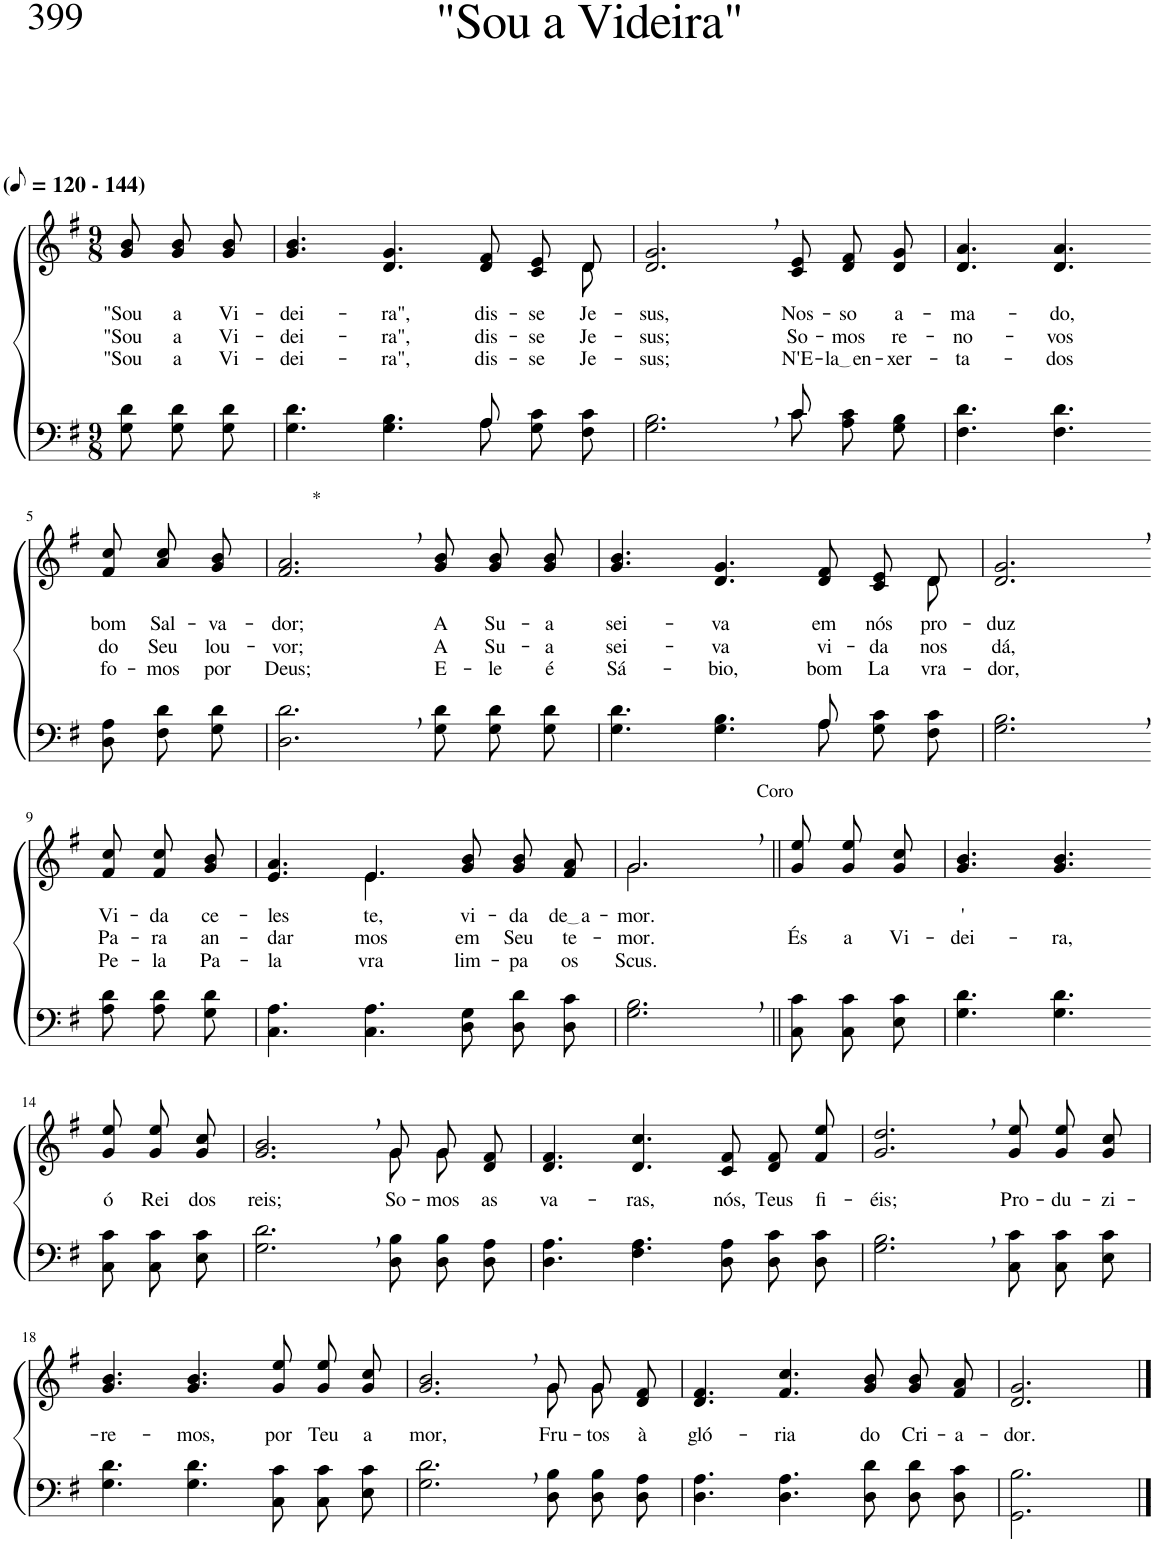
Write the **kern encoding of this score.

**kern	**kern	**text	**text	**text
*part2	*part1	*part1	*part1	*part1
*staff2	*staff1	*staff1	*staff1	*staff1
*I"Parte III e IV	*I"Parte I e II	*	*	*
*clefF4	*clefG2	*	*	*
*Trd1c2	*Trd1c2	*	*	*
*k[f#]	*k[f#]	*	*	*
*M9/8	*M9/8	*	*	*
*MM60	*MM60	*	*	*
=1	=1	=1	=1	=1
!	!LO:TX:a:B:t=(	!	!	!
!	!LO:TX:a:B:t=- 144)	!	!	!
!	!	!LO:LY:b	!LO:LY:b	!LO:LY:b
8G\ 8d\L	8g/ 8b/L	"Sou	"Sou	"Sou
!	!	!LO:LY:b	!LO:LY:b	!LO:LY:b
8G\ 8d\	8g/ 8b/	a	a	a
!	!	!LO:LY:b	!LO:LY:b	!LO:LY:b
8G\ 8d\J	8g/ 8b/J	Vi-	Vi-	Vi-
=2	=2	=2	=2	=2
*^	*	*	*	*
!	!	!	!LO:LY:b	!LO:LY:b	!LO:LY:b
*	*	*^	*	*	*
4.G\ 4.d\	2.ryy	4.g/ 4.b/	1ryy	-dei-	-dei-	-dei-
!	!	!	!	!LO:LY:b	!LO:LY:b	!LO:LY:b
4.G\ 4.B\	.	4.d/ 4.g/	.	-ra",	-ra",	-ra",
!	!	!	!	!LO:LY:b	!LO:LY:b	!LO:LY:b
8A\L	8A/	8d/ 8f#/L	.	dis-	dis-	dis-
!	!	!	!	!LO:LY:b	!LO:LY:b	!LO:LY:b
8G\ 8c\	4ryy	8c/ 8e/	.	-se	-se	-se
!	!	!	!	!LO:LY:b	!LO:LY:b	!LO:LY:b
8F#\ 8c\J	.	8d/J	8d\	Je-	Je-	Je-
=3	=3	=3	=3	=3	=3	=3
!	!	!	!	!LO:LY:b	!LO:LY:b	!LO:LY:b
*	*	*v	*v	*	*	*
2.ryy	2.G\ 2.B\	2.d/, 2.g/,	-sus,	-sus;	sus;
!	!	!	!LO:LY:b	!LO:LY:b	!LO:LY:b
8c/	8c\L	8c/ 8e/L	Nos-	So-	N'E-
!	!	!	!LO:LY:b	!LO:LY:b	!LO:LY:b
4ryy	8A\ 8c\	8d/ 8f#/	-so	-mos	la en
!	!	!	!LO:LY:b	!LO:LY:b	!LO:LY:b
.	8G\ 8B\J	8d/ 8g/J	a-	re-	-xer-
=4	=4	=4	=4	=4	=4
!	!	!	!LO:LY:b	!LO:LY:b	!LO:LY:b
*v	*v	*	*	*	*
4.F#\ 4.d\	4.d/ 4.a/	-ma-	-no-	-ta-
!	!	!LO:LY:b	!LO:LY:b	!LO:LY:b
4.F#\ 4.d\	4.d/ 4.a/	-do,	-vos	-dos
!!LO:LB:g=z
=5-	=5-	=5-	=5-	=5-
!	!	!LO:LY:b	!LO:LY:b	!LO:LY:b
8D\ 8A\L	8f#/ 8cc/L	bom	do	fo-
!	!	!LO:LY:b	!LO:LY:b	!LO:LY:b
8F#\ 8d\	8a/ 8cc/	Sal-	Seu	-mos
!	!	!LO:LY:b	!LO:LY:b	!LO:LY:b
8G\ 8d\J	8g/ 8b/J	-va-	lou-	por
=6	=6	=6	=6	=6
!	!LO:TX:a:t=*	!	!	!
!	!	!LO:LY:b	!LO:LY:b	!LO:LY:b
2.D\, 2.d\,	2.f#/, 2.a/,	-dor;	-vor;	Deus;
!	!	!LO:LY:b	!LO:LY:b	!LO:LY:b
8G\ 8d\L	8g/ 8b/L	A	A	E-
!	!	!LO:LY:b	!LO:LY:b	!LO:LY:b
8G\ 8d\	8g/ 8b/	Su-	Su-	-le
!	!	!LO:LY:b	!LO:LY:b	!LO:LY:b
8G\ 8d\J	8g/ 8b/J	-a	-a	é
=7	=7	=7	=7	=7
*^	*	*	*	*
!	!	!	!LO:LY:b	!LO:LY:b	!LO:LY:b
*	*	*^	*	*	*
4.G\ 4.d\	2.ryy	4.g/ 4.b/	1ryy	sei-	sei-	Sá-
!	!	!	!	!LO:LY:b	!LO:LY:b	!LO:LY:b
4.G\ 4.B\	.	4.d/ 4.g/	.	-va	-va	-bio,
!	!	!	!	!LO:LY:b	!LO:LY:b	!LO:LY:b
8A\L	8A/	8d/ 8f#/L	.	em	vi-	bom
!	!	!	!	!LO:LY:b	!LO:LY:b	!LO:LY:b
8G\ 8c\	4ryy	8c/ 8e/	.	nós	-da	La-
!	!	!	!	!LO:LY:b	!LO:LY:b	!LO:LY:b
8F#\ 8c\J	.	8d/J	8d\	pro-	nos	-vra-
*v	*v	*	*	*	*	*
=8	=8	=8	=8	=8	=8
!	!	!	!LO:LY:b	!LO:LY:b	!LO:LY:b
*	*v	*v	*	*	*
2.G\, 2.B\,	2.d/, 2.g/,	-duz	dá,	-dor,
!!LO:LB:g=z
=9-	=9-	=9-	=9-	=9-
!	!	!LO:LY:b	!LO:LY:b	!LO:LY:b
8A\ 8d\L	8f#/ 8cc/L	Vi-	Pa-	Pe-
!	!	!LO:LY:b	!LO:LY:b	!LO:LY:b
8A\ 8d\	8f#/ 8cc/	-da	-ra	-la
!	!	!LO:LY:b	!LO:LY:b	!LO:LY:b
8G\ 8d\J	8g/ 8b/J	ce-	an-	Pa-
=10	=10	=10	=10	=10
!	!	!LO:LY:b	!LO:LY:b	!LO:LY:b
*	*^	*	*	*
4.C\ 4.A\	4.e/ 4.a/	4.ryy	-les-	-dar-	-la-
!	!	!	!LO:LY:b	!LO:LY:b	!LO:LY:b
4.C\ 4.A\	4.e/	4.e\	-te,	-mos	-vra
!	!	!	!LO:LY:b	!LO:LY:b	!LO:LY:b
8D\ 8G\L	8g/ 8b/L	4.ryy	vi-	em	lim-
!	!	!	!LO:LY:b	!LO:LY:b	!LO:LY:b
8D\ 8d\	8g/ 8b/	.	-da	Seu	-pa
!	!	!	!LO:LY:b	!LO:LY:b	!LO:LY:b
8D\ 8c\J	8f#/ 8a/J	.	de a	te-	os
=11	=11	=11	=11	=11	=11
!	!LO:TX:a:t=Coro	!	!	!	!
!	!	!	!LO:LY:b	!LO:LY:b	!LO:LY:b
2.G\, 2.B\,	2.g,\	2.g/	-mor.	-mor.	Scus.
=12||	=12||	=12||	=12||	=12||	=12||
!	!	!	!	!LO:LY:b	!
*	*v	*v	*	*	*
8C\ 8c\L	8g/ 8ee/L	.	És	.
!	!	!	!LO:LY:b	!
8C\ 8c\	8g/ 8ee/	.	a	.
!	!	!	!LO:LY:b	!
8E\ 8c\J	8g/ 8cc/J	.	Vi-	.
=13	=13	=13	=13	=13
!	!	!LO:LY:b	!LO:LY:b	!
4.G\ 4.d\	4.g/ 4.b/	'	-dei-	.
!	!	!	!LO:LY:b	!
4.G\ 4.d\	4.g/ 4.b/	.	-ra,	.
!!LO:LB:g=z
=14-	=14-	=14-	=14-	=14-
!	!	!LO:LY:b	!	!
8C\ 8c\L	8g/ 8ee/L	ó	.	.
!	!	!LO:LY:b	!	!
8C\ 8c\	8g/ 8ee/	Rei	.	.
!	!	!LO:LY:b	!	!
8E\ 8c\J	8g/ 8cc/J	dos	.	.
=15	=15	=15	=15	=15
*	*^	*	*	*
!	!	!	!LO:LY:b	!	!
2.G\, 2.d\,	2.ryy	2.g/ 2.b/	reis;	.	.
!	!	!	!LO:LY:b	!	!
8D\ 8B\L	8g\L	8g/L	-So-	.	.
!	!	!	!LO:LY:b	!	!
8D\ 8B\	8g\J	8g/	-mos	.	.
!	!	!	!LO:LY:b	!	!
8D\ 8A\J	8ryy	8d/ 8f#/J	as	.	.
=16	=16	=16	=16	=16	=16
!	!	!	!LO:LY:b	!	!
*	*v	*v	*	*	*
4.D\ 4.A\	4.d/ 4.f#/	va-	.	.
!	!	!LO:LY:b	!	!
4.F#\ 4.A\	4.d/ 4.cc/	-ras,	.	.
!	!	!LO:LY:b	!	!
8D\ 8A\L	8c/ 8f#/L	nós,	.	.
!	!	!LO:LY:b	!	!
8D\ 8c\	8d/ 8f#/	Teus	.	.
!	!	!LO:LY:b	!	!
8D\ 8c\J	8f#/ 8ee/J	fi-	.	.
=17	=17	=17	=17	=17
!	!	!LO:LY:b	!	!
2.G\, 2.B\,	2.g/, 2.dd/,	-éis;	.	.
!	!	!LO:LY:b	!	!
8C\ 8c\L	8g/ 8ee/L	Pro-	.	.
!	!	!LO:LY:b	!	!
8C\ 8c\	8g/ 8ee/	-du-	.	.
!	!	!LO:LY:b	!	!
8E\ 8c\J	8g/ 8cc/J	-zi-	.	.
!!LO:LB:g=z
=18	=18	=18	=18	=18
!	!	!LO:LY:b	!	!
4.G\ 4.d\	4.g/ 4.b/	-re-	.	.
!	!	!LO:LY:b	!	!
4.G\ 4.d\	4.g/ 4.b/	-mos,	.	.
!	!	!LO:LY:b	!	!
8C\ 8c\L	8g/ 8ee/L	por	.	.
!	!	!LO:LY:b	!	!
8C\ 8c\	8g/ 8ee/	Teu	.	.
!	!	!LO:LY:b	!	!
8E\ 8c\J	8g/ 8cc/J	a-	.	.
=19	=19	=19	=19	=19
*	*^	*	*	*
!	!	!	!LO:LY:b	!	!
2.G\, 2.d\,	2.ryy	2.g/ 2.b/	-mor,	.	.
!	!	!	!LO:LY:b	!	!
8D\ 8B\L	8g\L	8g/L	Fru-	.	.
!	!	!	!LO:LY:b	!	!
8D\ 8B\	8g\J	8g/	-tos	.	.
!	!	!	!LO:LY:b	!	!
8D\ 8A\J	8ryy	8d/ 8f#/J	à	.	.
=20	=20	=20	=20	=20	=20
!	!	!	!LO:LY:b	!	!
*	*v	*v	*	*	*
4.D\ 4.A\	4.d/ 4.f#/	gló-	.	.
!	!	!LO:LY:b	!	!
4.D\ 4.A\	4.f#/ 4.cc/	-ria	.	.
!	!	!LO:LY:b	!	!
8D\ 8d\L	8g/ 8b/L	do	.	.
!	!	!LO:LY:b	!	!
8D\ 8d\	8g/ 8b/	Cri-	.	.
!	!	!LO:LY:b	!	!
8D\ 8c\J	8f#/ 8a/J	-a-	.	.
=21	=21	=21	=21	=21
!	!	!LO:LY:b	!	!
2.GG\ 2.B\	2.d/ 2.g/	-dor.	.	.
==	==	==	==	==
*-	*-	*-	*-	*-
